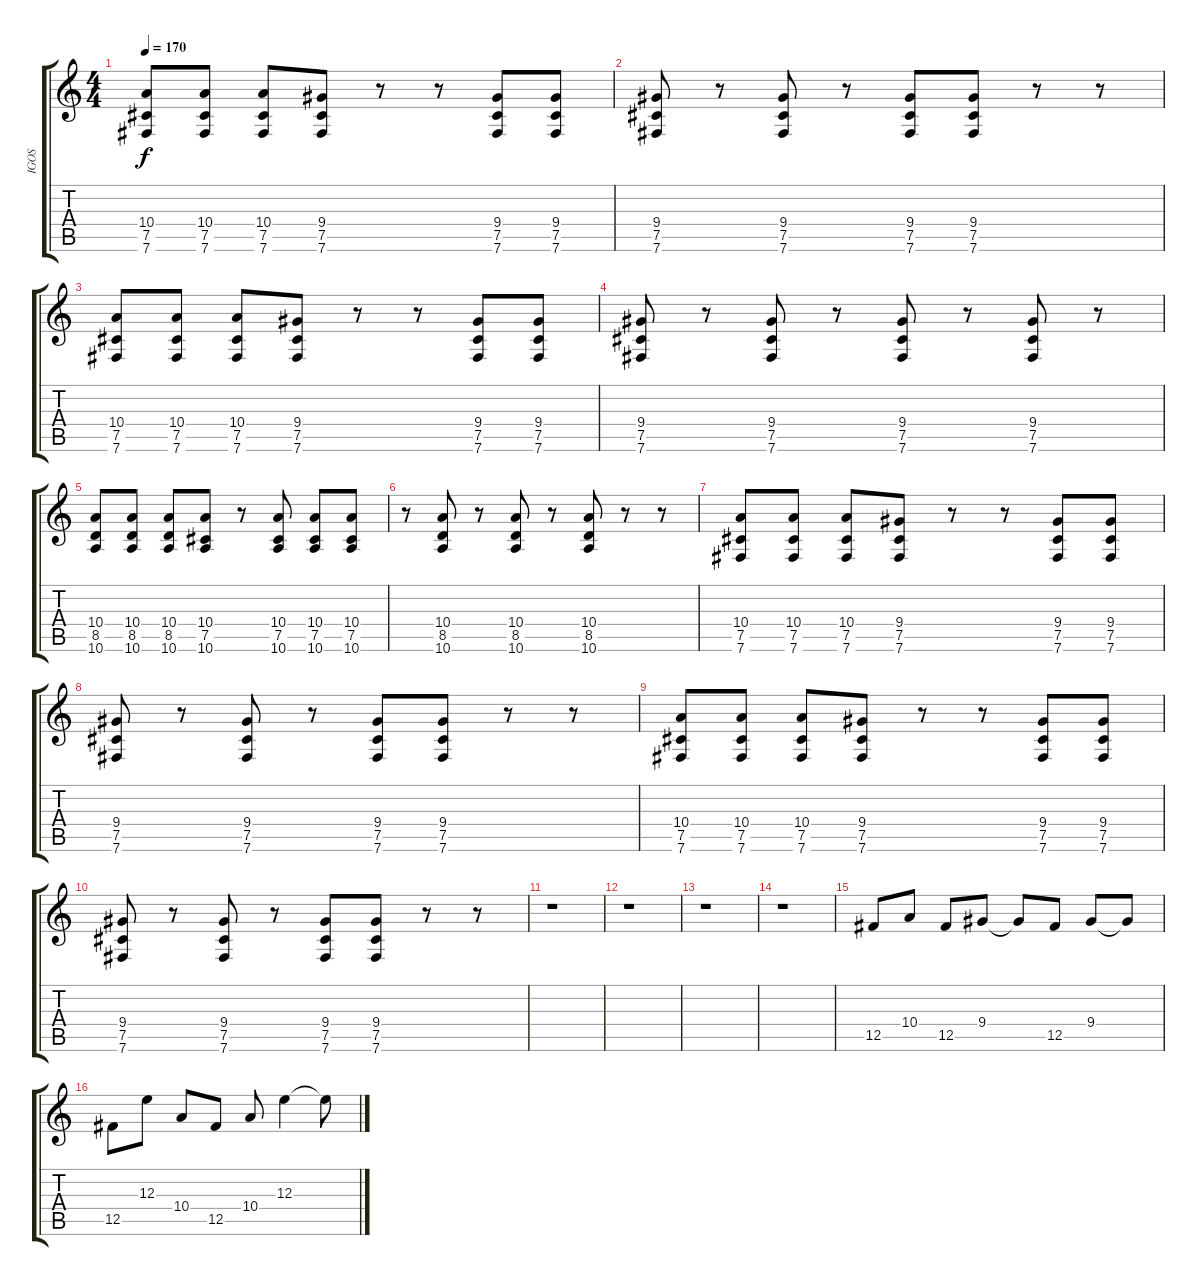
\track ("IGOS" "IGOS") {instrument distortionguitar}
\staff {score tabs}
\tuning (Db4 Ab3 E3 B2 Gb2 B1) {hide}
\ts (4 4)
\tempo 170
\clef g2
\ks c
(10.4 7.5 7.6).8{dy f} (10.4 7.5 7.6).8 (10.4 7.5 7.6).8 (9.4 7.5 7.6).8 r.8 r.8 (9.4 7.5 7.6).8 (9.4 7.5 7.6).8 |
(9.4 7.5 7.6).8 r.8 (9.4 7.5 7.6).8 r.8 (9.4 7.5 7.6).8 (9.4 7.5 7.6).8 r.8 r.8 |
(10.4 7.5 7.6).8 (10.4 7.5 7.6).8 (10.4 7.5 7.6).8 (9.4 7.5 7.6).8 r.8 r.8 (9.4 7.5 7.6).8 (9.4 7.5 7.6).8 |
(9.4 7.5 7.6).8 r.8 (9.4 7.5 7.6).8 r.8 (9.4 7.5 7.6).8 r.8 (9.4 7.5 7.6).8 r.8 |
(10.4 8.5 10.6).8 (10.4 8.5 10.6).8 (10.4 8.5 10.6).8 (10.4 7.5 10.6).8 r.8 (10.4 7.5 10.6).8 (10.4 7.5 10.6).8 (10.4 7.5 10.6).8 |
r.8 (10.4 8.5 10.6).8 r.8 (10.4 8.5 10.6).8 r.8 (10.4 8.5 10.6).8 r.8 r.8 |
(10.4 7.5 7.6).8 (10.4 7.5 7.6).8 (10.4 7.5 7.6).8 (9.4 7.5 7.6).8 r.8 r.8 (9.4 7.5 7.6).8 (9.4 7.5 7.6).8 |
(9.4 7.5 7.6).8 r.8 (9.4 7.5 7.6).8 r.8 (9.4 7.5 7.6).8 (9.4 7.5 7.6).8 r.8 r.8 |
(10.4 7.5 7.6).8 (10.4 7.5 7.6).8 (10.4 7.5 7.6).8 (9.4 7.5 7.6).8 r.8 r.8 (9.4 7.5 7.6).8 (9.4 7.5 7.6).8 |
(9.4 7.5 7.6).8 r.8 (9.4 7.5 7.6).8 r.8 (9.4 7.5 7.6).8 (9.4 7.5 7.6).8 r.8 r.8 |
r.1 |
r.1 |
r.1 |
r.1 |
12.5.8{instrument acousticguitarsteel} 10.4.8 12.5.8 9.4.8 9.4{t}.8 12.5.8 9.4.8 9.4{t}.8 |
12.5.8 12.3.8 10.4.8 12.5.8 10.4.8 12.3.4 12.3{t}.8
